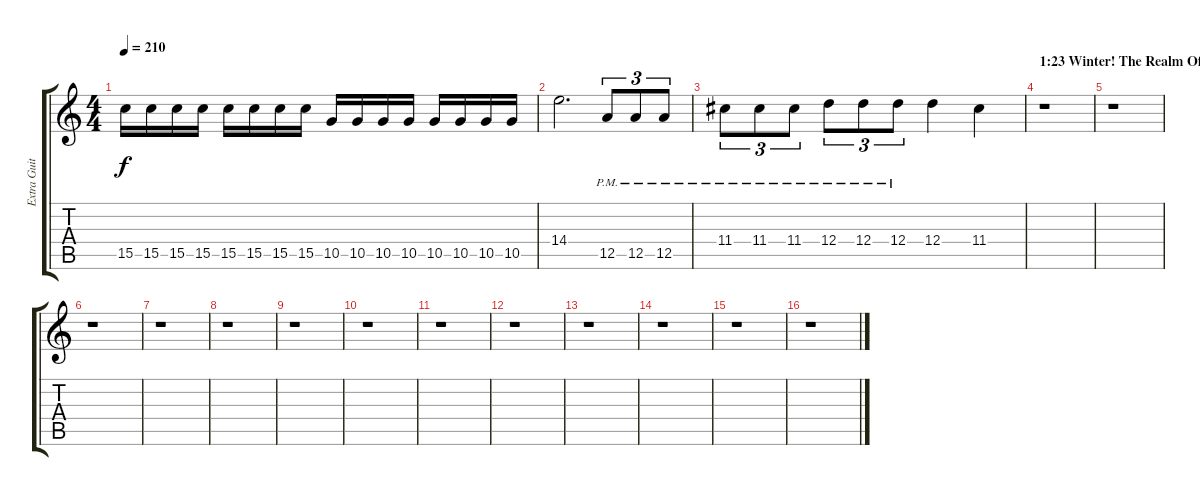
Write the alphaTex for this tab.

\track ("Extra Guitar 2" "Extra Guit") {instrument distortionguitar}
\staff {score tabs}
\tuning (E4 B3 G3 D3 A2 E2) {hide}
\ts (4 4)
\tempo 210
\clef g2
\ks c
15.5.16{dy f} 15.5.16 15.5.16 15.5.16 15.5.16 15.5.16 15.5.16 15.5.16 10.5.16 10.5.16 10.5.16 10.5.16 10.5.16 10.5.16 10.5.16 10.5.16 |
14.4.2{d} 12.5{pm}.8{tu (3 2)} 12.5{pm}.8{tu (3 2)} 12.5{pm}.8{tu (3 2)} |
11.4{pm}.8{tu (3 2)} 11.4{pm}.8{tu (3 2)} 11.4{pm}.8{tu (3 2)} 12.4{pm}.8{tu (3 2)} 12.4{pm}.8{tu (3 2)} 12.4{pm}.8{tu (3 2)} 12.4.4 11.4.4 |
\section ("" "1:23 Winter! The Realm Of Eternal Ice")
r.1 |
r.1 |
r.1 |
r.1 |
r.1 |
r.1 |
r.1 |
r.1 |
r.1 |
r.1 |
r.1 |
r.1 |
r.1
